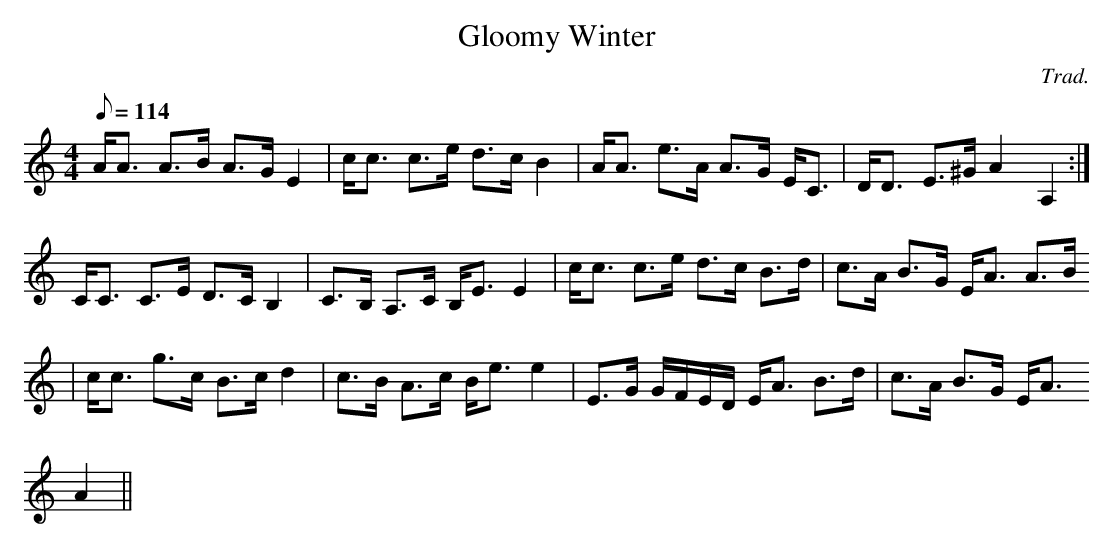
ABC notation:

X:1
T:Gloomy Winter
M:4/4
L:1/8
Q:114
C:Trad.
K:A min
A<A A>B A>G E2  | c<c c>e d>c B2  | A<A e>A A>G E<C | D<D E>^G A2 A,2 :|
C<C C>E D>C B,2 | C>B, A,>C B,<E E2 | c<c c>e d>c B>d | c>A B>G E<A A>B
|
c<c g>c B>c d2 | c>B A>c B<e e2 | E>G G/2F/2E/2D/2 E<A B>d | c>A B>G E<A
 A2 ||
